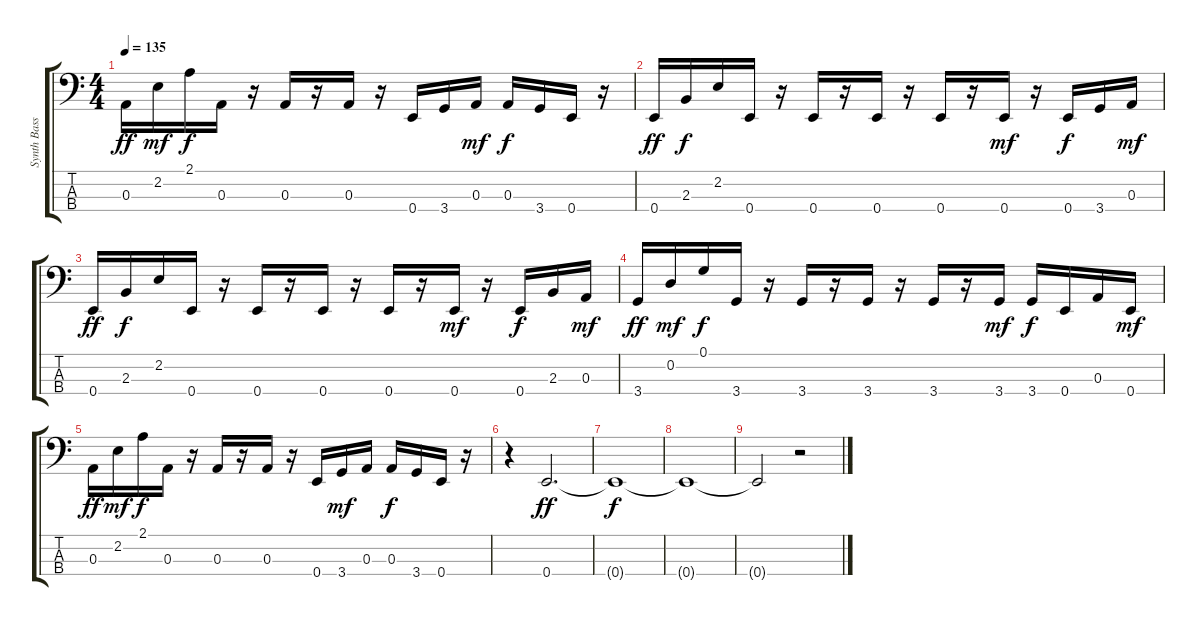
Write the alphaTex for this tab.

\track ("Synth Bass                          " "Synth Bass") {instrument synthbass2}
\staff {score tabs}
\tuning (G2 D2 A1 E1) {hide}
\ts (4 4)
\tempo 135
\clef f4
\ks c
0.3.16{dy ff} 2.2.16{dy mf} 2.1.16{dy f} 0.3.16 r.16 0.3.16 r.16 0.3.16 r.16 0.4.16 3.4.16 0.3.16{dy mf} 0.3.16{dy f} 3.4.16 0.4.16 r.16 |
0.4.16{dy ff} 2.3.16{dy f} 2.2.16 0.4.16 r.16 0.4.16 r.16 0.4.16 r.16 0.4.16 r.16 0.4.16{dy mf} r.16 0.4.16{dy f} 3.4.16 0.3.16{dy mf} |
0.4.16{dy ff} 2.3.16{dy f} 2.2.16 0.4.16 r.16 0.4.16 r.16 0.4.16 r.16 0.4.16 r.16 0.4.16{dy mf} r.16 0.4.16{dy f} 2.3.16 0.3.16{dy mf} |
3.4.16{dy ff} 0.2.16{dy mf} 0.1.16{dy f} 3.4.16 r.16 3.4.16 r.16 3.4.16 r.16 3.4.16 r.16 3.4.16{dy mf} 3.4.16{dy f} 0.4.16 0.3.16 0.4.16{dy mf} |
0.3.16{dy ff} 2.2.16{dy mf} 2.1.16{dy f} 0.3.16 r.16 0.3.16 r.16 0.3.16 r.16 0.4.16 3.4.16{dy mf} 0.3.16 0.3.16{dy f} 3.4.16 0.4.16 r.16 |
r.4 0.4.2{d dy ff} |
0.4{t}.1{dy f} |
0.4{t}.1 |
0.4{t}.2 r.2
